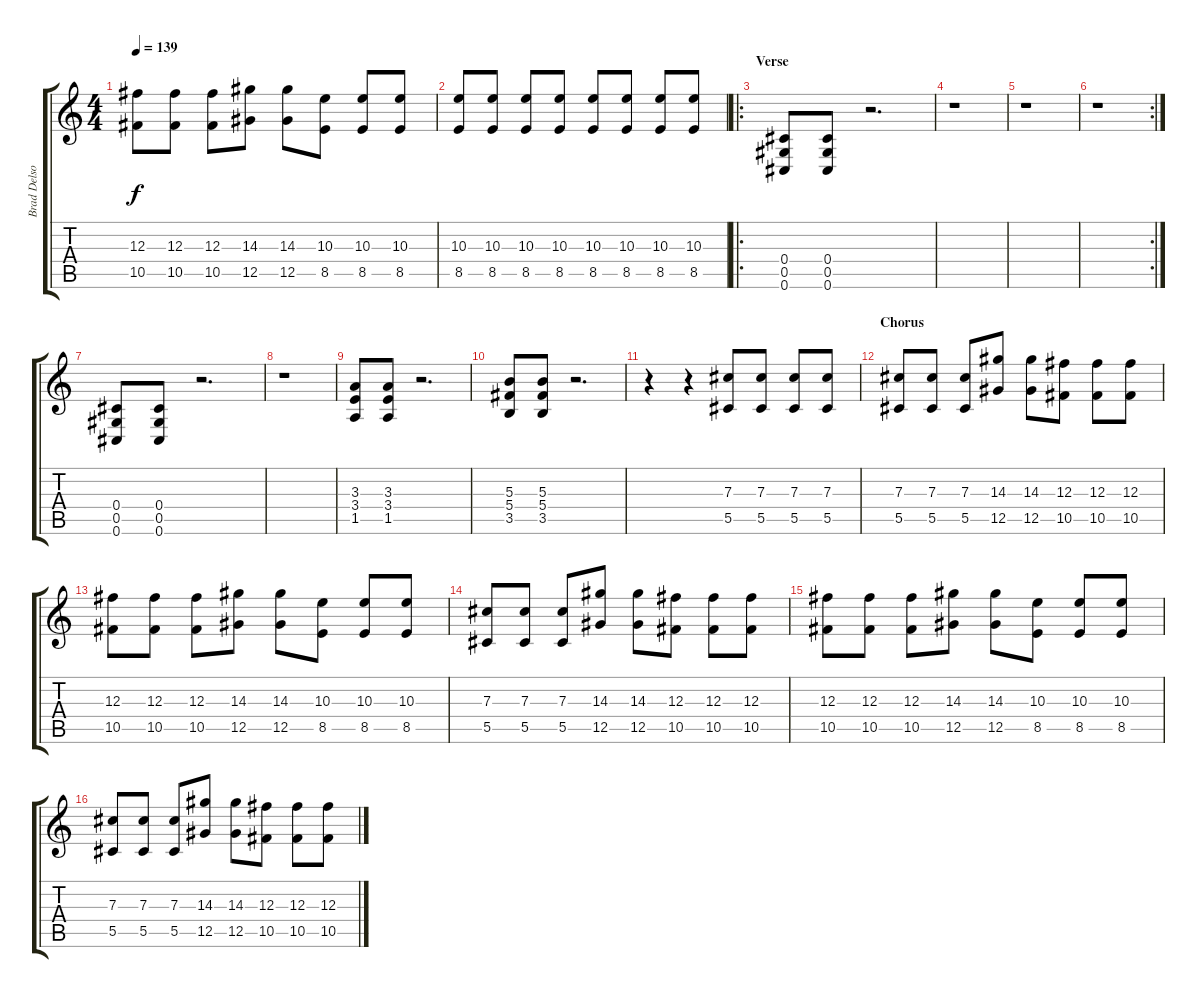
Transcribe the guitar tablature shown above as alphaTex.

\track ("Brad Delson" "Brad Delso") {instrument distortionguitar}
\staff {score tabs}
\tuning (Eb4 Bb3 Gb3 Db3 Ab2 Db2) {hide}
\ts (4 4)
\tempo 139
\clef g2
\ks c
(12.3 10.5).8{dy f} (12.3 10.5).8 (12.3 10.5).8 (14.3 12.5).8 (14.3 12.5).8 (10.3 8.5).8 (10.3 8.5).8 (10.3 8.5).8 |
(10.3 8.5).8 (10.3 8.5).8 (10.3 8.5).8 (10.3 8.5).8 (10.3 8.5).8 (10.3 8.5).8 (10.3 8.5).8 (10.3 8.5).8 |
\ro
\section ("" "Verse")
(0.4 0.5 0.6).8 (0.4 0.5 0.6).8 r.2{d} |
r.1 |
r.1 |
\rc 2
r.1 |
(0.4 0.5 0.6).8 (0.4 0.5 0.6).8 r.2{d} |
r.1 |
(3.3 3.4 1.5).8 (3.3 3.4 1.5).8 r.2{d} |
(5.3 5.4 3.5).8 (5.3 5.4 3.5).8 r.2{d} |
r.4 r.4 (7.3 5.5).8 (7.3 5.5).8 (7.3 5.5).8 (7.3 5.5).8 |
\section ("" "Chorus")
(7.3 5.5).8 (7.3 5.5).8 (7.3 5.5).8 (14.3 12.5).8 (14.3 12.5).8 (12.3 10.5).8 (12.3 10.5).8 (12.3 10.5).8 |
(12.3 10.5).8 (12.3 10.5).8 (12.3 10.5).8 (14.3 12.5).8 (14.3 12.5).8 (10.3 8.5).8 (10.3 8.5).8 (10.3 8.5).8 |
(7.3 5.5).8 (7.3 5.5).8 (7.3 5.5).8 (14.3 12.5).8 (14.3 12.5).8 (12.3 10.5).8 (12.3 10.5).8 (12.3 10.5).8 |
(12.3 10.5).8 (12.3 10.5).8 (12.3 10.5).8 (14.3 12.5).8 (14.3 12.5).8 (10.3 8.5).8 (10.3 8.5).8 (10.3 8.5).8 |
(7.3 5.5).8 (7.3 5.5).8 (7.3 5.5).8 (14.3 12.5).8 (14.3 12.5).8 (12.3 10.5).8 (12.3 10.5).8 (12.3 10.5).8
